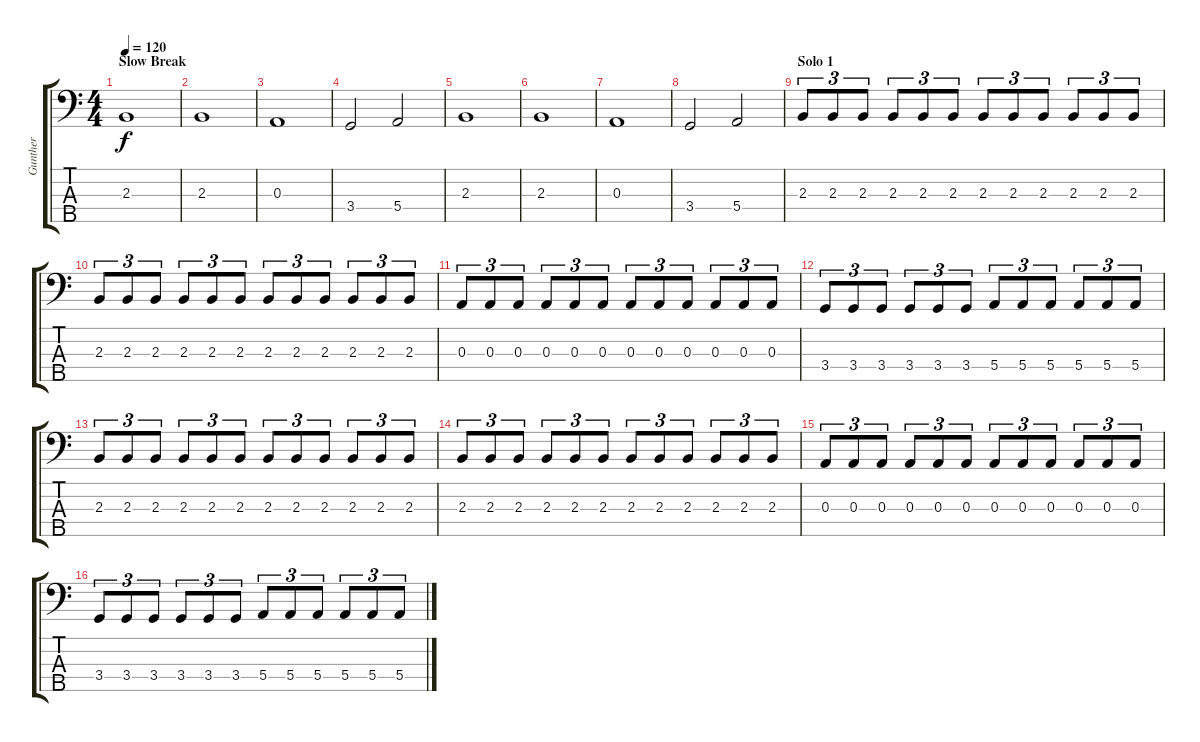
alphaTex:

\track ("Gunther" "Gunther") {instrument electricbasspick}
\staff {score tabs}
\tuning (G2 D2 A1 E1 B0) {hide}
\ts (4 4)
\section ("" "Slow Break")
\tempo 120
\clef f4
\ks c
2.3.1{dy f} |
2.3.1 |
0.3.1 |
3.4.2 5.4.2 |
2.3.1 |
2.3.1 |
0.3.1 |
3.4.2 5.4.2 |
\section ("" "Solo 1")
2.3.8{tu (3 2)} 2.3.8{tu (3 2)} 2.3.8{tu (3 2)} 2.3.8{tu (3 2)} 2.3.8{tu (3 2)} 2.3.8{tu (3 2)} 2.3.8{tu (3 2)} 2.3.8{tu (3 2)} 2.3.8{tu (3 2)} 2.3.8{tu (3 2)} 2.3.8{tu (3 2)} 2.3.8{tu (3 2)} |
2.3.8{tu (3 2)} 2.3.8{tu (3 2)} 2.3.8{tu (3 2)} 2.3.8{tu (3 2)} 2.3.8{tu (3 2)} 2.3.8{tu (3 2)} 2.3.8{tu (3 2)} 2.3.8{tu (3 2)} 2.3.8{tu (3 2)} 2.3.8{tu (3 2)} 2.3.8{tu (3 2)} 2.3.8{tu (3 2)} |
0.3.8{tu (3 2)} 0.3.8{tu (3 2)} 0.3.8{tu (3 2)} 0.3.8{tu (3 2)} 0.3.8{tu (3 2)} 0.3.8{tu (3 2)} 0.3.8{tu (3 2)} 0.3.8{tu (3 2)} 0.3.8{tu (3 2)} 0.3.8{tu (3 2)} 0.3.8{tu (3 2)} 0.3.8{tu (3 2)} |
3.4.8{tu (3 2)} 3.4.8{tu (3 2)} 3.4.8{tu (3 2)} 3.4.8{tu (3 2)} 3.4.8{tu (3 2)} 3.4.8{tu (3 2)} 5.4.8{tu (3 2)} 5.4.8{tu (3 2)} 5.4.8{tu (3 2)} 5.4.8{tu (3 2)} 5.4.8{tu (3 2)} 5.4.8{tu (3 2)} |
2.3.8{tu (3 2)} 2.3.8{tu (3 2)} 2.3.8{tu (3 2)} 2.3.8{tu (3 2)} 2.3.8{tu (3 2)} 2.3.8{tu (3 2)} 2.3.8{tu (3 2)} 2.3.8{tu (3 2)} 2.3.8{tu (3 2)} 2.3.8{tu (3 2)} 2.3.8{tu (3 2)} 2.3.8{tu (3 2)} |
2.3.8{tu (3 2)} 2.3.8{tu (3 2)} 2.3.8{tu (3 2)} 2.3.8{tu (3 2)} 2.3.8{tu (3 2)} 2.3.8{tu (3 2)} 2.3.8{tu (3 2)} 2.3.8{tu (3 2)} 2.3.8{tu (3 2)} 2.3.8{tu (3 2)} 2.3.8{tu (3 2)} 2.3.8{tu (3 2)} |
0.3.8{tu (3 2)} 0.3.8{tu (3 2)} 0.3.8{tu (3 2)} 0.3.8{tu (3 2)} 0.3.8{tu (3 2)} 0.3.8{tu (3 2)} 0.3.8{tu (3 2)} 0.3.8{tu (3 2)} 0.3.8{tu (3 2)} 0.3.8{tu (3 2)} 0.3.8{tu (3 2)} 0.3.8{tu (3 2)} |
3.4.8{tu (3 2)} 3.4.8{tu (3 2)} 3.4.8{tu (3 2)} 3.4.8{tu (3 2)} 3.4.8{tu (3 2)} 3.4.8{tu (3 2)} 5.4.8{tu (3 2)} 5.4.8{tu (3 2)} 5.4.8{tu (3 2)} 5.4.8{tu (3 2)} 5.4.8{tu (3 2)} 5.4.8{tu (3 2)}
